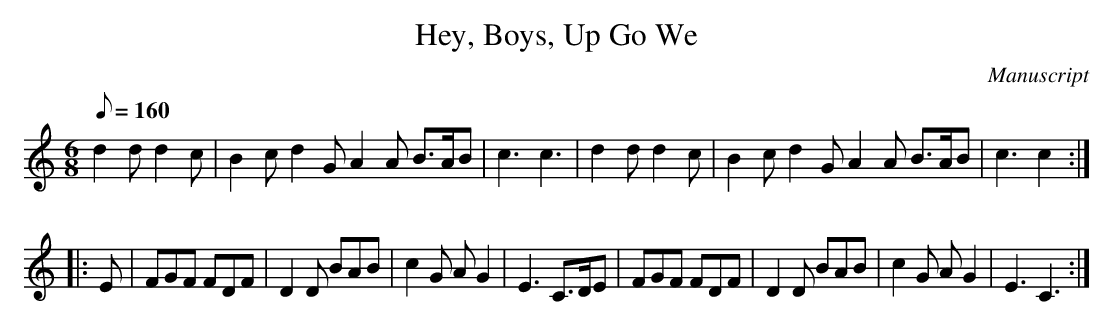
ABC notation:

X:1
T:Hey, Boys, Up Go We
M:6/8
L:1/8
Q:160
O:Manuscript
K:C
d2 d d2 c|B2 c d2 G\A2 A B>AB| c3 c3|d2 d d2 c|B2 c d2 G\A2 A B>AB| c3 c2:|
|: E|FGF FDF|D2 D BAB|c2 G A G2|E3 C>DE|FGF FDF|D2 D BAB|c2 G A G2|E3 C3:|
